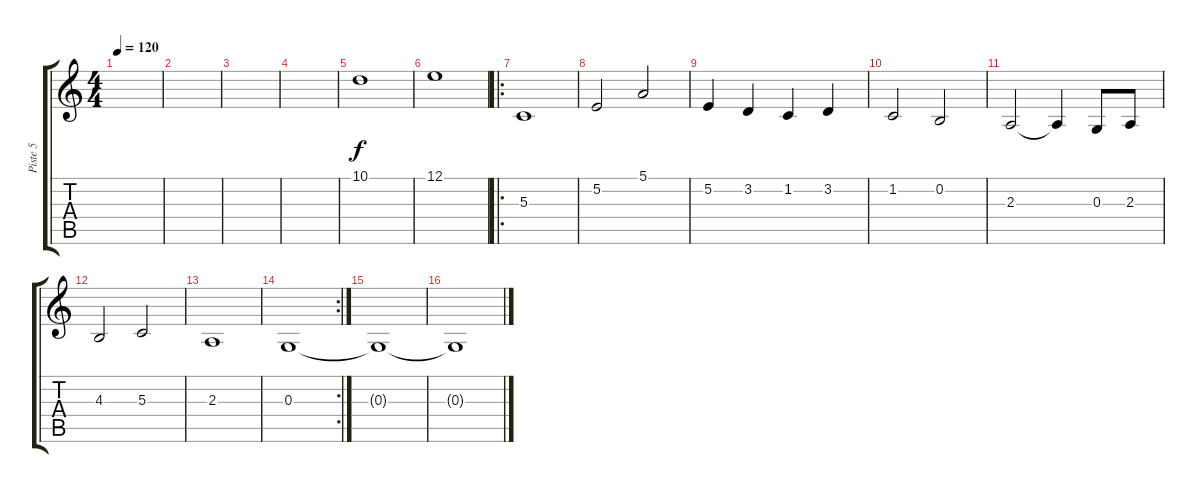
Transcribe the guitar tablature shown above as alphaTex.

\track ("Piste 5" "Piste 5") {instrument stringensemble1}
\staff {score tabs}
\tuning (E4 B3 G3 D3 A2 E2) {hide}
\ts (4 4)
\tempo 120
\clef g2
\ks c
|
|
|
|
10.1.1 |
12.1.1 |
\ro
5.3.1{volume 11} |
5.2.2 5.1.2 |
5.2.4 3.2.4 1.2.4 3.2.4 |
1.2.2 0.2.2 |
2.3.2 2.3{t}.4 0.3.8 2.3.8 |
4.3.2 5.3.2 |
2.3.1 |
\rc 2
0.3.1{volume 0} |
0.3{t}.1 |
0.3{t}.1
